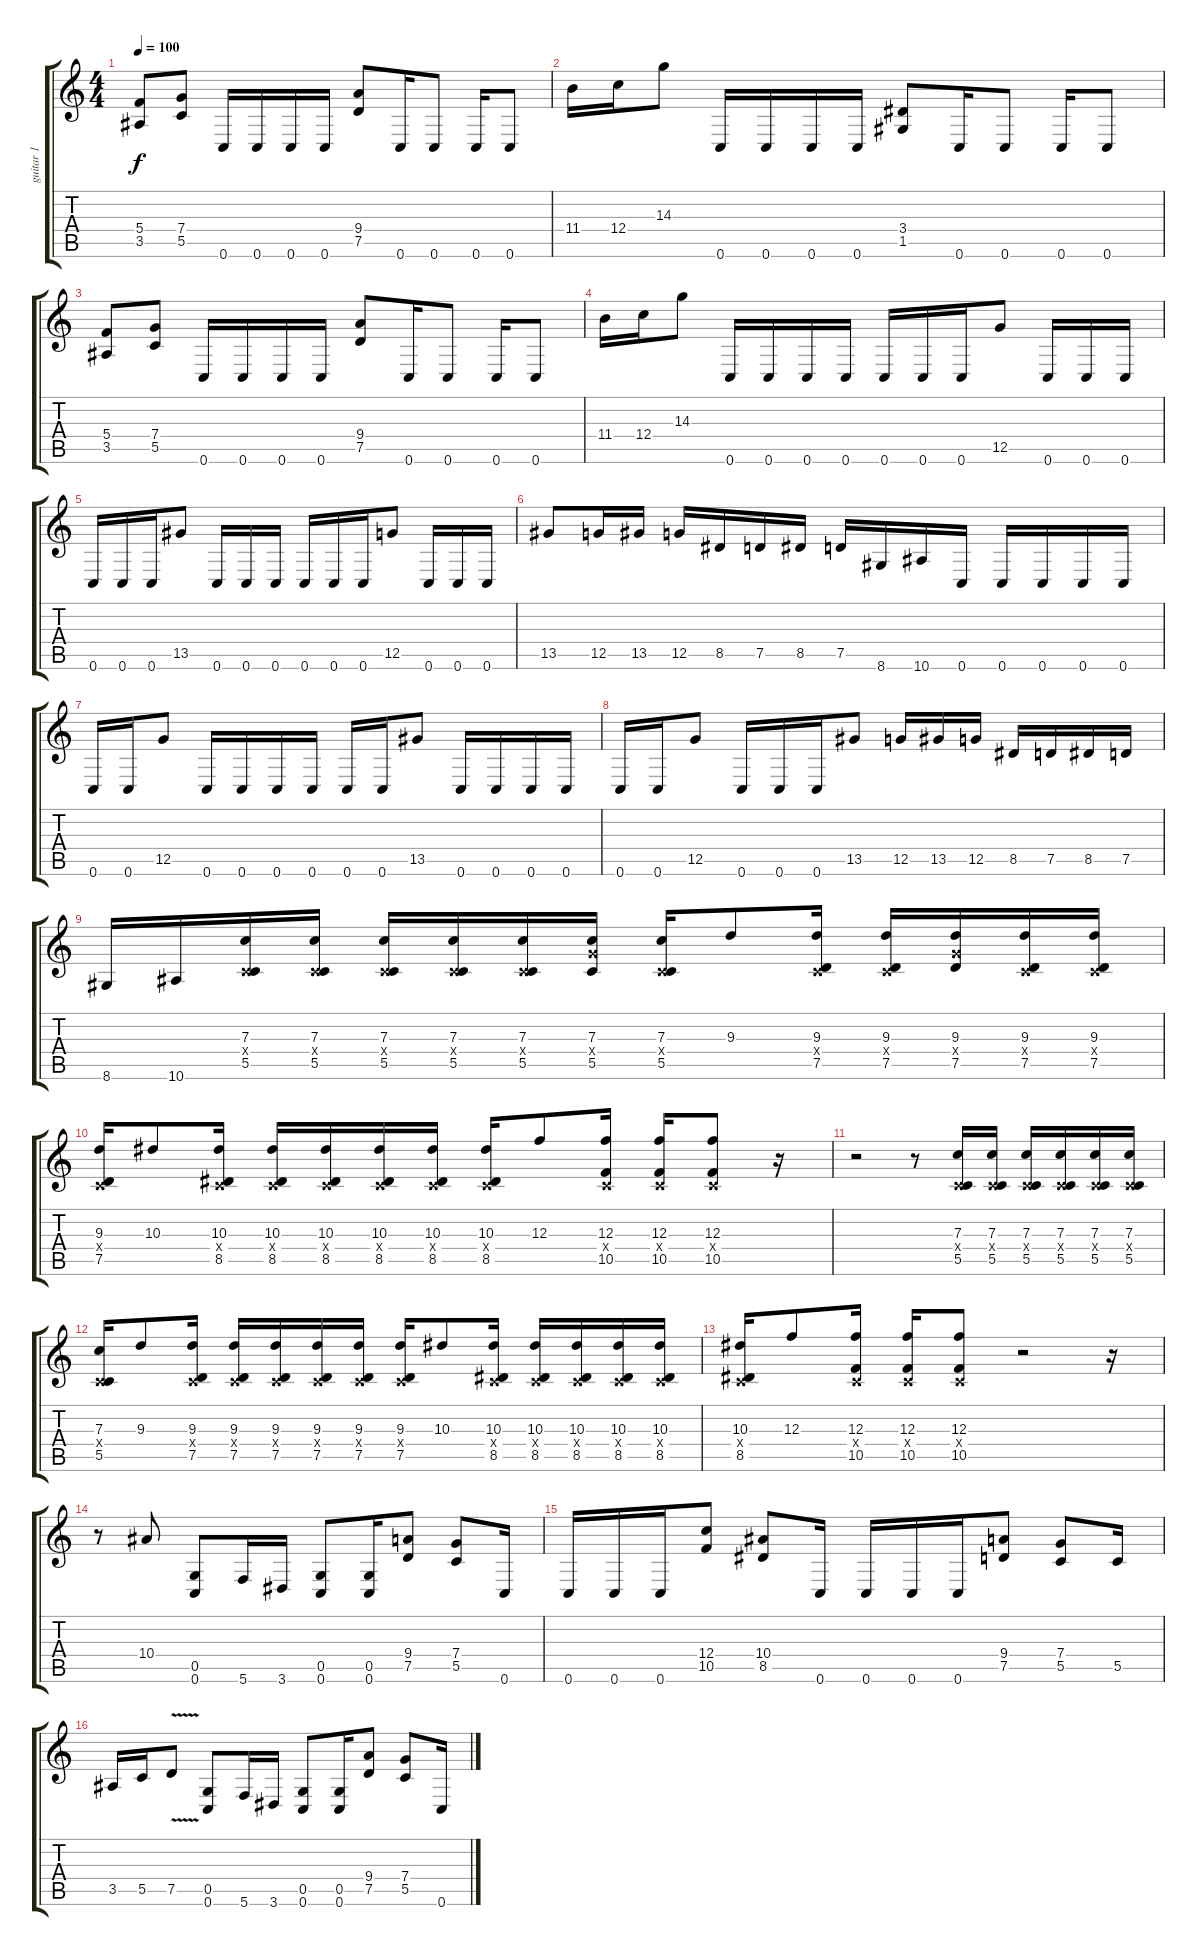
\track ("guitar 1" "guitar 1") {instrument distortionguitar}
\staff {score tabs}
\tuning (D4 A3 F3 C3 G2 C2) {hide}
\ts (4 4)
\tempo 100
\clef g2
\ks c
(5.4 3.5).8{dy f} (7.4 5.5).8 0.6.16 0.6.16 0.6.16 0.6.16 (9.4 7.5).8 0.6.16 0.6.8 0.6.16 0.6.8 |
11.4.16 12.4.16 14.3.8 0.6.16 0.6.16 0.6.16 0.6.16 (3.4 1.5).8 0.6.16 0.6.8 0.6.16 0.6.8 |
(5.4 3.5).8 (7.4 5.5).8 0.6.16 0.6.16 0.6.16 0.6.16 (9.4 7.5).8 0.6.16 0.6.8 0.6.16 0.6.8 |
11.4.16 12.4.16 14.3.8 0.6.16 0.6.16 0.6.16 0.6.16 0.6.16 0.6.16 0.6.16 12.5.8 0.6.16 0.6.16 0.6.16 |
0.6.16 0.6.16 0.6.16 13.5.8 0.6.16 0.6.16 0.6.16 0.6.16 0.6.16 0.6.16 12.5.8 0.6.16 0.6.16 0.6.16 |
13.5.8 12.5.16 13.5.16 12.5.16 8.5.16 7.5.16 8.5.16 7.5.16 8.6.16 10.6.16 0.6.16 0.6.16 0.6.16 0.6.16 0.6.16 |
0.6.16 0.6.16 12.5.8 0.6.16 0.6.16 0.6.16 0.6.16 0.6.16 0.6.16 13.5.8 0.6.16 0.6.16 0.6.16 0.6.16 |
0.6.16 0.6.16 12.5.8 0.6.16 0.6.16 0.6.16 13.5.8 12.5.16 13.5.16 12.5.16 8.5.16 7.5.16 8.5.16 7.5.16 |
8.6.16 10.6.16 (7.3 0.4{x} 5.5).16 (7.3 0.4{x} 5.5).16 (7.3 0.4{x} 5.5).16 (7.3 0.4{x} 5.5).16 (7.3 0.4{x} 5.5).16 (7.3 7.4{x} 5.5).16 (7.3 0.4{x} 5.5).16 9.3.8 (9.3 0.4{x} 7.5).16 (9.3 0.4{x} 7.5).16 (9.3 7.4{x} 7.5).16 (9.3 0.4{x} 7.5).16 (9.3 0.4{x} 7.5).16 |
(9.3 0.4{x} 7.5).16 10.3.8 (10.3 0.4{x} 8.5).16 (10.3 0.4{x} 8.5).16 (10.3 0.4{x} 8.5).16 (10.3 0.4{x} 8.5).16 (10.3 0.4{x} 8.5).16 (10.3 0.4{x} 8.5).16 12.3.8 (12.3 0.4{x} 10.5).16 (12.3 0.4{x} 10.5).16 (12.3 0.4{x} 10.5).8 r.16 |
r.2 r.8 (7.3 0.4{x} 5.5).16 (7.3 0.4{x} 5.5).16 (7.3 0.4{x} 5.5).16 (7.3 0.4{x} 5.5).16 (7.3 0.4{x} 5.5).16 (7.3 0.4{x} 5.5).16 |
(7.3 0.4{x} 5.5).16 9.3.8 (9.3 0.4{x} 7.5).16 (9.3 0.4{x} 7.5).16 (9.3 0.4{x} 7.5).16 (9.3 0.4{x} 7.5).16 (9.3 0.4{x} 7.5).16 (9.3 0.4{x} 7.5).16 10.3.8 (10.3 0.4{x} 8.5).16 (10.3 0.4{x} 8.5).16 (10.3 0.4{x} 8.5).16 (10.3 0.4{x} 8.5).16 (10.3 0.4{x} 8.5).16 |
(10.3 0.4{x} 8.5).16 12.3.8 (12.3 0.4{x} 10.5).16 (12.3 0.4{x} 10.5).16 (12.3 0.4{x} 10.5).8 r.2 r.16 |
r.8 10.4.8 (0.5 0.6).8 5.6.16 3.6.16 (0.5 0.6).8 (0.5 0.6).16 (9.4 7.5).8 (7.4 5.5).8 0.6.16 |
0.6.16 0.6.16 0.6.16 (12.4 10.5).8 (10.4 8.5).8 0.6.16 0.6.16 0.6.16 0.6.16 (9.4 7.5).8 (7.4 5.5).8 5.5.16 |
3.5.16 5.5.16 7.5{v}.8 (0.5 0.6).8 5.6.16 3.6.16 (0.5 0.6).8 (0.5 0.6).16 (9.4 7.5).8 (7.4 5.5).8 0.6.16
